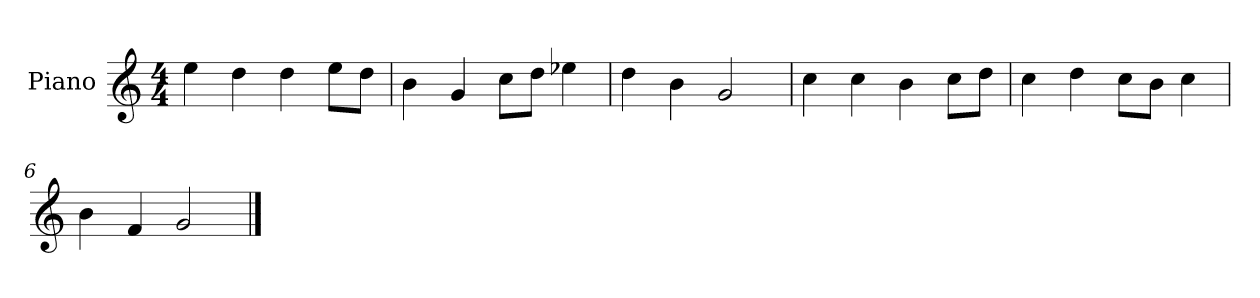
**kern
*part1
*staff1
*I"Piano
*I'P-no
*clefG2
*k[]
*M4/4
*MM90
=1
4ee\
4dd\
4dd\
8ee\L
8dd\J
=2
4b\
4g/
8cc\L
8dd\J
4ee-X\
=3
4dd\
4b\
2g/
=4
4cc\
4cc\
4b\
8cc\L
8dd\J
=5
4cc\
4dd\
8cc\L
8b\J
4cc\
=6
4b\
4f/
2g/
==
*-
